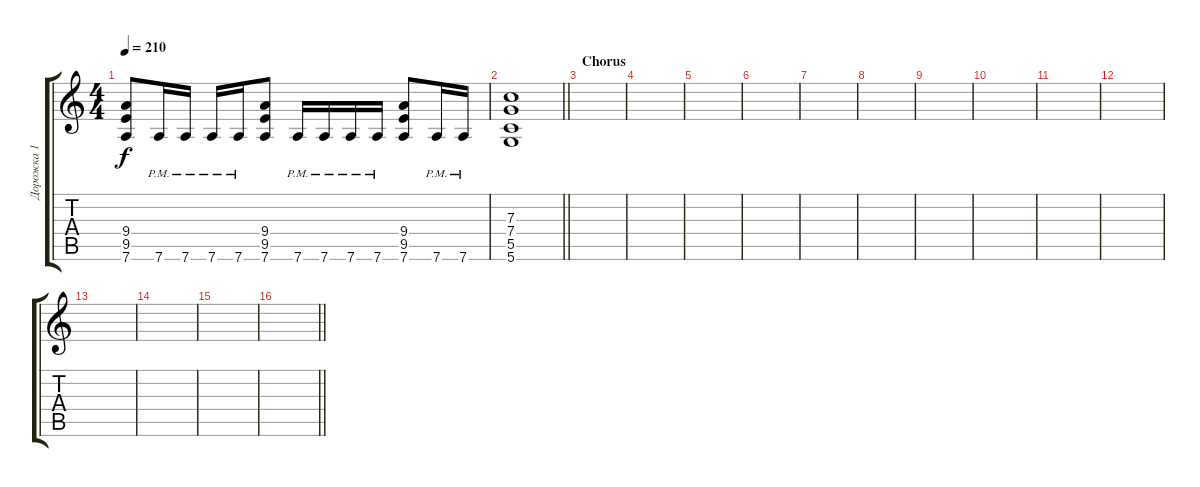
\track ("Дорожка 1" "Дорожка 1") {instrument distortionguitar}
\staff {score tabs}
\tuning (D4 A3 F3 C3 G2 D2) {hide}
\ts (4 4)
\tempo 210
\clef g2
\ks c
(9.4 9.5 7.6).8{dy f} 7.6{pm}.16 7.6{pm}.16 7.6{pm}.16 7.6{pm}.16 (9.4 9.5 7.6).8 7.6{pm}.16 7.6{pm}.16 7.6{pm}.16 7.6{pm}.16 (9.4 9.5 7.6).8 7.6{pm}.16 7.6{pm}.16 |
\barLineRight lightlight
(7.3 7.4 5.5 5.6).1 |
\section ("" "Chorus")
|
|
|
|
|
|
|
|
|
|
|
|
|
\barLineRight lightlight
